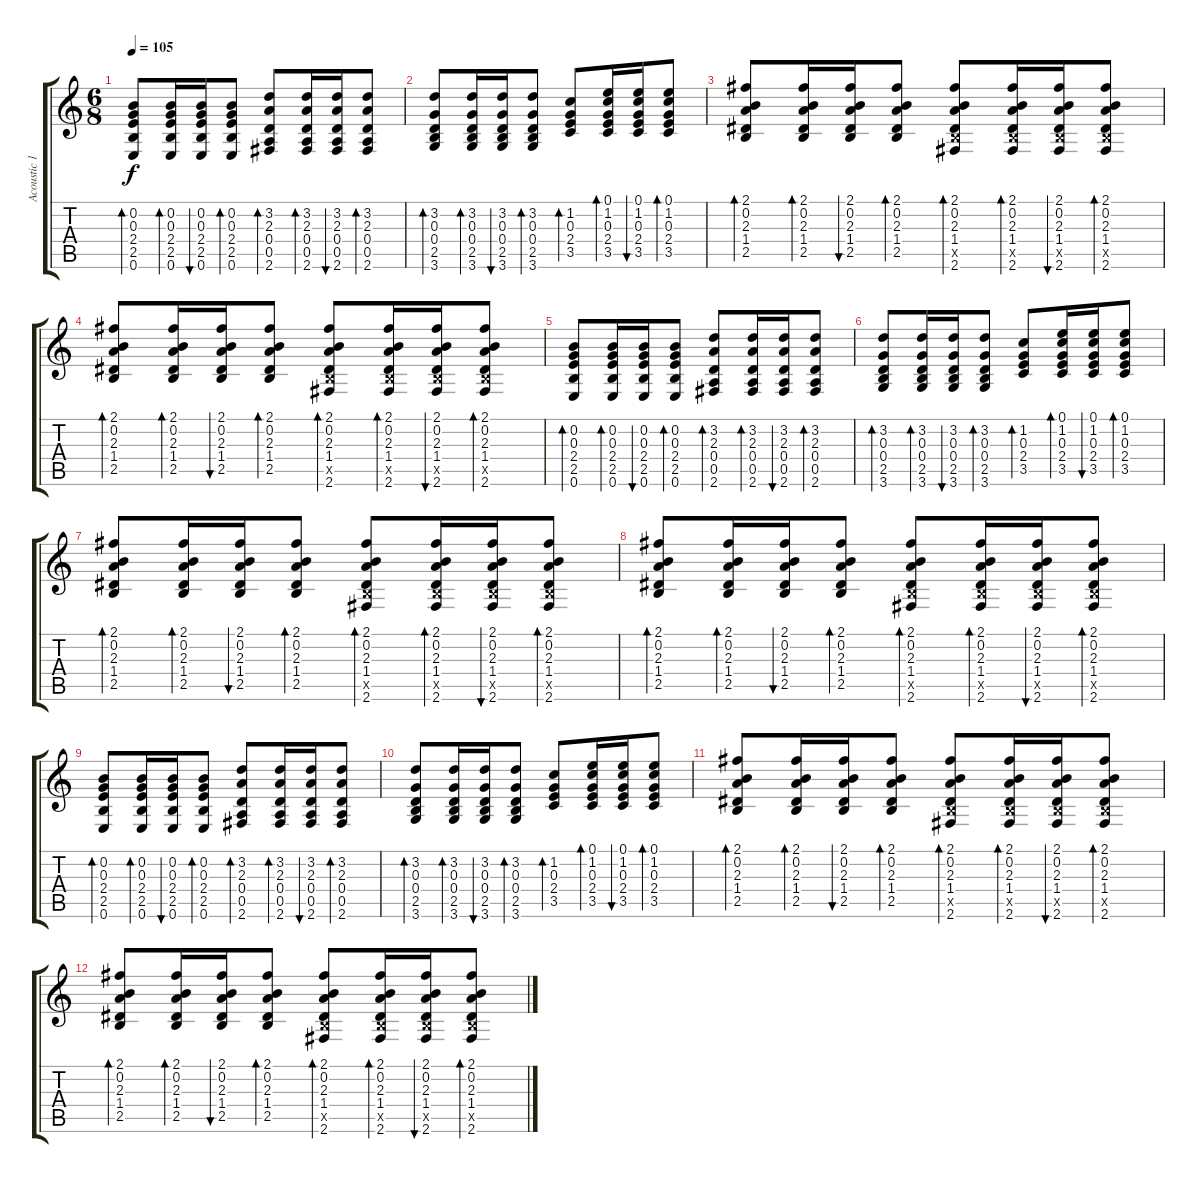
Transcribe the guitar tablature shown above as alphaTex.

\track ("Acoustic 1" "Acoustic 1") {instrument acousticguitarsteel}
\staff {score tabs}
\tuning (E4 B3 G3 D3 A2 E2) {hide}
\ts (6 8)
\tempo 105
\clef g2
\ks c
(0.2 0.3 2.4 2.5 0.6).8{bd 60 dy f volume 6} (0.2 0.3 2.4 2.5 0.6).16{bd 60} (0.2 0.3 2.4 2.5 0.6).16{bu 60} (0.2 0.3 2.4 2.5 0.6).8{bd 60} (3.2 2.3 0.4 0.5 2.6).8{bd 60} (3.2 2.3 0.4 0.5 2.6).16{bd 60} (3.2 2.3 0.4 0.5 2.6).16{bu 60} (3.2 2.3 0.4 0.5 2.6).8{bd 60} |
(3.2 0.3 0.4 2.5 3.6).8{bd 60} (3.2 0.3 0.4 2.5 3.6).16{bd 60} (3.2 0.3 0.4 2.5 3.6).16{bu 60} (3.2 0.3 0.4 2.5 3.6).8{bd 60} (1.2 0.3 2.4 3.5).8{bd 60} (0.1 1.2 0.3 2.4 3.5).16{bd 60} (0.1 1.2 0.3 2.4 3.5).16{bu 60} (0.1 1.2 0.3 2.4 3.5).8{bd 60} |
(2.1 0.2 2.3 1.4 2.5).8{bd 60} (2.1 0.2 2.3 1.4 2.5).16{bd 60} (2.1 0.2 2.3 1.4 2.5).16{bu 60} (2.1 0.2 2.3 1.4 2.5).8{bd 60} (2.1 0.2 2.3 1.4 2.5{x} 2.6).8{bd 60} (2.1 0.2 2.3 1.4 2.5{x} 2.6).16{bd 60} (2.1 0.2 2.3 1.4 2.5{x} 2.6).16{bu 60} (2.1 0.2 2.3 1.4 2.5{x} 2.6).8{bd 60} |
(2.1 0.2 2.3 1.4 2.5).8{bd 60} (2.1 0.2 2.3 1.4 2.5).16{bd 60} (2.1 0.2 2.3 1.4 2.5).16{bu 60} (2.1 0.2 2.3 1.4 2.5).8{bd 60} (2.1 0.2 2.3 1.4 2.5{x} 2.6).8{bd 60} (2.1 0.2 2.3 1.4 2.5{x} 2.6).16{bd 60} (2.1 0.2 2.3 1.4 2.5{x} 2.6).16{bu 60} (2.1 0.2 2.3 1.4 2.5{x} 2.6).8{bd 60} |
(0.2 0.3 2.4 2.5 0.6).8{bd 60} (0.2 0.3 2.4 2.5 0.6).16{bd 60} (0.2 0.3 2.4 2.5 0.6).16{bu 60} (0.2 0.3 2.4 2.5 0.6).8{bd 60} (3.2 2.3 0.4 0.5 2.6).8{bd 60} (3.2 2.3 0.4 0.5 2.6).16{bd 60} (3.2 2.3 0.4 0.5 2.6).16{bu 60} (3.2 2.3 0.4 0.5 2.6).8{bd 60} |
(3.2 0.3 0.4 2.5 3.6).8{bd 60} (3.2 0.3 0.4 2.5 3.6).16{bd 60} (3.2 0.3 0.4 2.5 3.6).16{bu 60} (3.2 0.3 0.4 2.5 3.6).8{bd 60} (1.2 0.3 2.4 3.5).8{bd 60} (0.1 1.2 0.3 2.4 3.5).16{bd 60} (0.1 1.2 0.3 2.4 3.5).16{bu 60} (0.1 1.2 0.3 2.4 3.5).8{bd 60} |
(2.1 0.2 2.3 1.4 2.5).8{bd 60} (2.1 0.2 2.3 1.4 2.5).16{bd 60} (2.1 0.2 2.3 1.4 2.5).16{bu 60} (2.1 0.2 2.3 1.4 2.5).8{bd 60} (2.1 0.2 2.3 1.4 2.5{x} 2.6).8{bd 60} (2.1 0.2 2.3 1.4 2.5{x} 2.6).16{bd 60} (2.1 0.2 2.3 1.4 2.5{x} 2.6).16{bu 60} (2.1 0.2 2.3 1.4 2.5{x} 2.6).8{bd 60} |
(2.1 0.2 2.3 1.4 2.5).8{bd 60} (2.1 0.2 2.3 1.4 2.5).16{bd 60} (2.1 0.2 2.3 1.4 2.5).16{bu 60} (2.1 0.2 2.3 1.4 2.5).8{bd 60} (2.1 0.2 2.3 1.4 2.5{x} 2.6).8{bd 60} (2.1 0.2 2.3 1.4 2.5{x} 2.6).16{bd 60} (2.1 0.2 2.3 1.4 2.5{x} 2.6).16{bu 60} (2.1 0.2 2.3 1.4 2.5{x} 2.6).8{bd 60} |
(0.2 0.3 2.4 2.5 0.6).8{bd 60} (0.2 0.3 2.4 2.5 0.6).16{bd 60} (0.2 0.3 2.4 2.5 0.6).16{bu 60} (0.2 0.3 2.4 2.5 0.6).8{bd 60} (3.2 2.3 0.4 0.5 2.6).8{bd 60} (3.2 2.3 0.4 0.5 2.6).16{bd 60} (3.2 2.3 0.4 0.5 2.6).16{bu 60} (3.2 2.3 0.4 0.5 2.6).8{bd 60} |
(3.2 0.3 0.4 2.5 3.6).8{bd 60} (3.2 0.3 0.4 2.5 3.6).16{bd 60} (3.2 0.3 0.4 2.5 3.6).16{bu 60} (3.2 0.3 0.4 2.5 3.6).8{bd 60} (1.2 0.3 2.4 3.5).8{bd 60} (0.1 1.2 0.3 2.4 3.5).16{bd 60} (0.1 1.2 0.3 2.4 3.5).16{bu 60} (0.1 1.2 0.3 2.4 3.5).8{bd 60} |
(2.1 0.2 2.3 1.4 2.5).8{bd 60} (2.1 0.2 2.3 1.4 2.5).16{bd 60} (2.1 0.2 2.3 1.4 2.5).16{bu 60} (2.1 0.2 2.3 1.4 2.5).8{bd 60} (2.1 0.2 2.3 1.4 2.5{x} 2.6).8{bd 60} (2.1 0.2 2.3 1.4 2.5{x} 2.6).16{bd 60} (2.1 0.2 2.3 1.4 2.5{x} 2.6).16{bu 60} (2.1 0.2 2.3 1.4 2.5{x} 2.6).8{bd 60} |
(2.1 0.2 2.3 1.4 2.5).8{bd 60} (2.1 0.2 2.3 1.4 2.5).16{bd 60} (2.1 0.2 2.3 1.4 2.5).16{bu 60} (2.1 0.2 2.3 1.4 2.5).8{bd 60} (2.1 0.2 2.3 1.4 2.5{x} 2.6).8{bd 60} (2.1 0.2 2.3 1.4 2.5{x} 2.6).16{bd 60} (2.1 0.2 2.3 1.4 2.5{x} 2.6).16{bu 60} (2.1 0.2 2.3 1.4 2.5{x} 2.6).8{bd 60}
